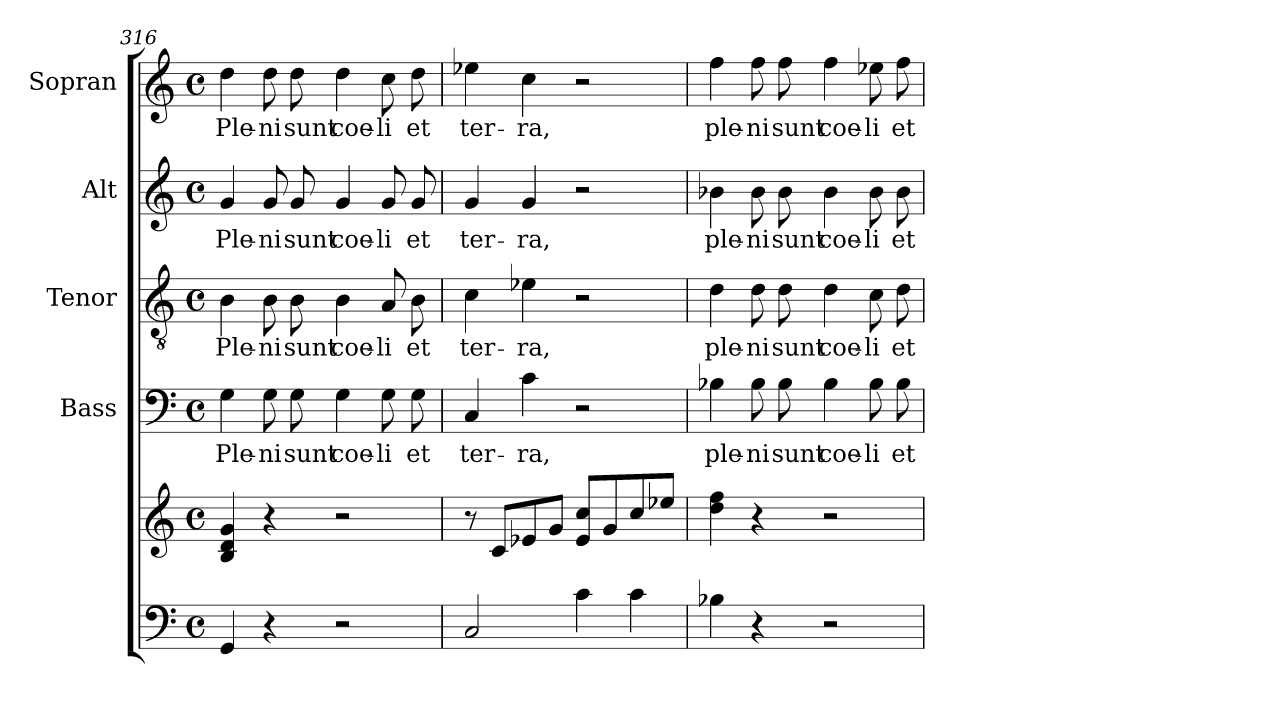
**kern	**kern	**kern	**text	**kern	**text	**kern	**text	**kern	**text
*part5	*part5	*part4	*part4	*part3	*part3	*part2	*part2	*part1	*part1
*staff6	*staff5	*staff4	*staff4	*staff3	*staff3	*staff2	*staff2	*staff1	*staff1
*	*	*I"Bass	*	*I"Tenor	*	*I"Alt	*	*I"Sopran	*
*	*	*I'B.	*	*I'T.	*	*I'A.	*	*I'S.	*
*clefF4	*clefG2	*clefF4	*	*clefGv2	*	*clefG2	*	*clefG2	*
*k[]	*k[]	*k[]	*	*k[]	*	*k[]	*	*k[]	*
*C:	*C:	*C:	*	*C:	*	*C:	*	*C:	*
*M4/4	*M4/4	*M4/4	*	*M4/4	*	*M4/4	*	*M4/4	*
*met(c)	*met(c)	*met(c)	*	*met(c)	*	*met(c)	*	*met(c)	*
=316	=316	=316	=316	=316	=316	=316	=316	=316	=316
!	!	!	!LO:LY:b	!	!LO:LY:b	!	!LO:LY:b	!	!LO:LY:b
4GG/	4B/ 4d/ 4g/	4G\	Ple-	4B\	Ple-	4g/	Ple-	4dd\	Ple-
!	!	!	!LO:LY:b	!	!LO:LY:b	!	!LO:LY:b	!	!LO:LY:b
4r	4r	8G\	-ni	8B\	-ni	8g/	-ni	8dd\	-ni
!	!	!	!LO:LY:b	!	!LO:LY:b	!	!LO:LY:b	!	!LO:LY:b
.	.	8G\	sunt	8B\	sunt	8g/	sunt	8dd\	sunt
!	!	!	!LO:LY:b	!	!LO:LY:b	!	!LO:LY:b	!	!LO:LY:b
2r	2r	4G\	coe-	4B\	coe-	4g/	coe-	4dd\	coe-
!	!	!	!LO:LY:b	!	!LO:LY:b	!	!LO:LY:b	!	!LO:LY:b
.	.	8G\	-li	8A/	-li	8g/	-li	8cc\	-li
!	!	!	!LO:LY:b	!	!LO:LY:b	!	!LO:LY:b	!	!LO:LY:b
.	.	8G\	et	8B\	et	8g/	et	8dd\	et
=317	=317	=317	=317	=317	=317	=317	=317	=317	=317
!	!	!	!LO:LY:b	!	!LO:LY:b	!	!LO:LY:b	!	!LO:LY:b
2C/	8r	4C/	ter-	4c\	ter-	4g/	ter-	4ee-X\	ter-
.	8c/L	.	.	.	.	.	.	.	.
!	!	!	!LO:LY:b	!	!LO:LY:b	!	!LO:LY:b	!	!LO:LY:b
.	8e-X/	4c\	-ra,	4e-X\	-ra,	4g/	-ra,	4cc\	-ra,
.	8g/J	.	.	.	.	.	.	.	.
4c\	8e-/ 8cc/L	2r	.	2r	.	2r	.	2r	.
.	8g/	.	.	.	.	.	.	.	.
4c\	8cc/	.	.	.	.	.	.	.	.
.	8ee-X/J	.	.	.	.	.	.	.	.
=318	=318	=318	=318	=318	=318	=318	=318	=318	=318
!	!	!	!LO:LY:b	!	!LO:LY:b	!	!LO:LY:b	!	!LO:LY:b
4B-X\	4dd\ 4ff\	4B-X\	ple-	4d\	ple-	4b-X\	ple-	4ff\	ple-
!	!	!	!LO:LY:b	!	!LO:LY:b	!	!LO:LY:b	!	!LO:LY:b
4r	4r	8B-\	-ni	8d\	-ni	8b-\	-ni	8ff\	-ni
!	!	!	!LO:LY:b	!	!LO:LY:b	!	!LO:LY:b	!	!LO:LY:b
.	.	8B-\	sunt	8d\	sunt	8b-\	sunt	8ff\	sunt
!	!	!	!LO:LY:b	!	!LO:LY:b	!	!LO:LY:b	!	!LO:LY:b
2r	2r	4B-\	coe-	4d\	coe-	4b-\	coe-	4ff\	coe-
!	!	!	!LO:LY:b	!	!LO:LY:b	!	!LO:LY:b	!	!LO:LY:b
.	.	8B-\	-li	8c\	-li	8b-\	-li	8ee-X\	-li
!	!	!	!LO:LY:b	!	!LO:LY:b	!	!LO:LY:b	!	!LO:LY:b
.	.	8B-\	et	8d\	et	8b-\	et	8ff\	et
=	=	=	=	=	=	=	=	=	=
*-	*-	*-	*-	*-	*-	*-	*-	*-	*-
